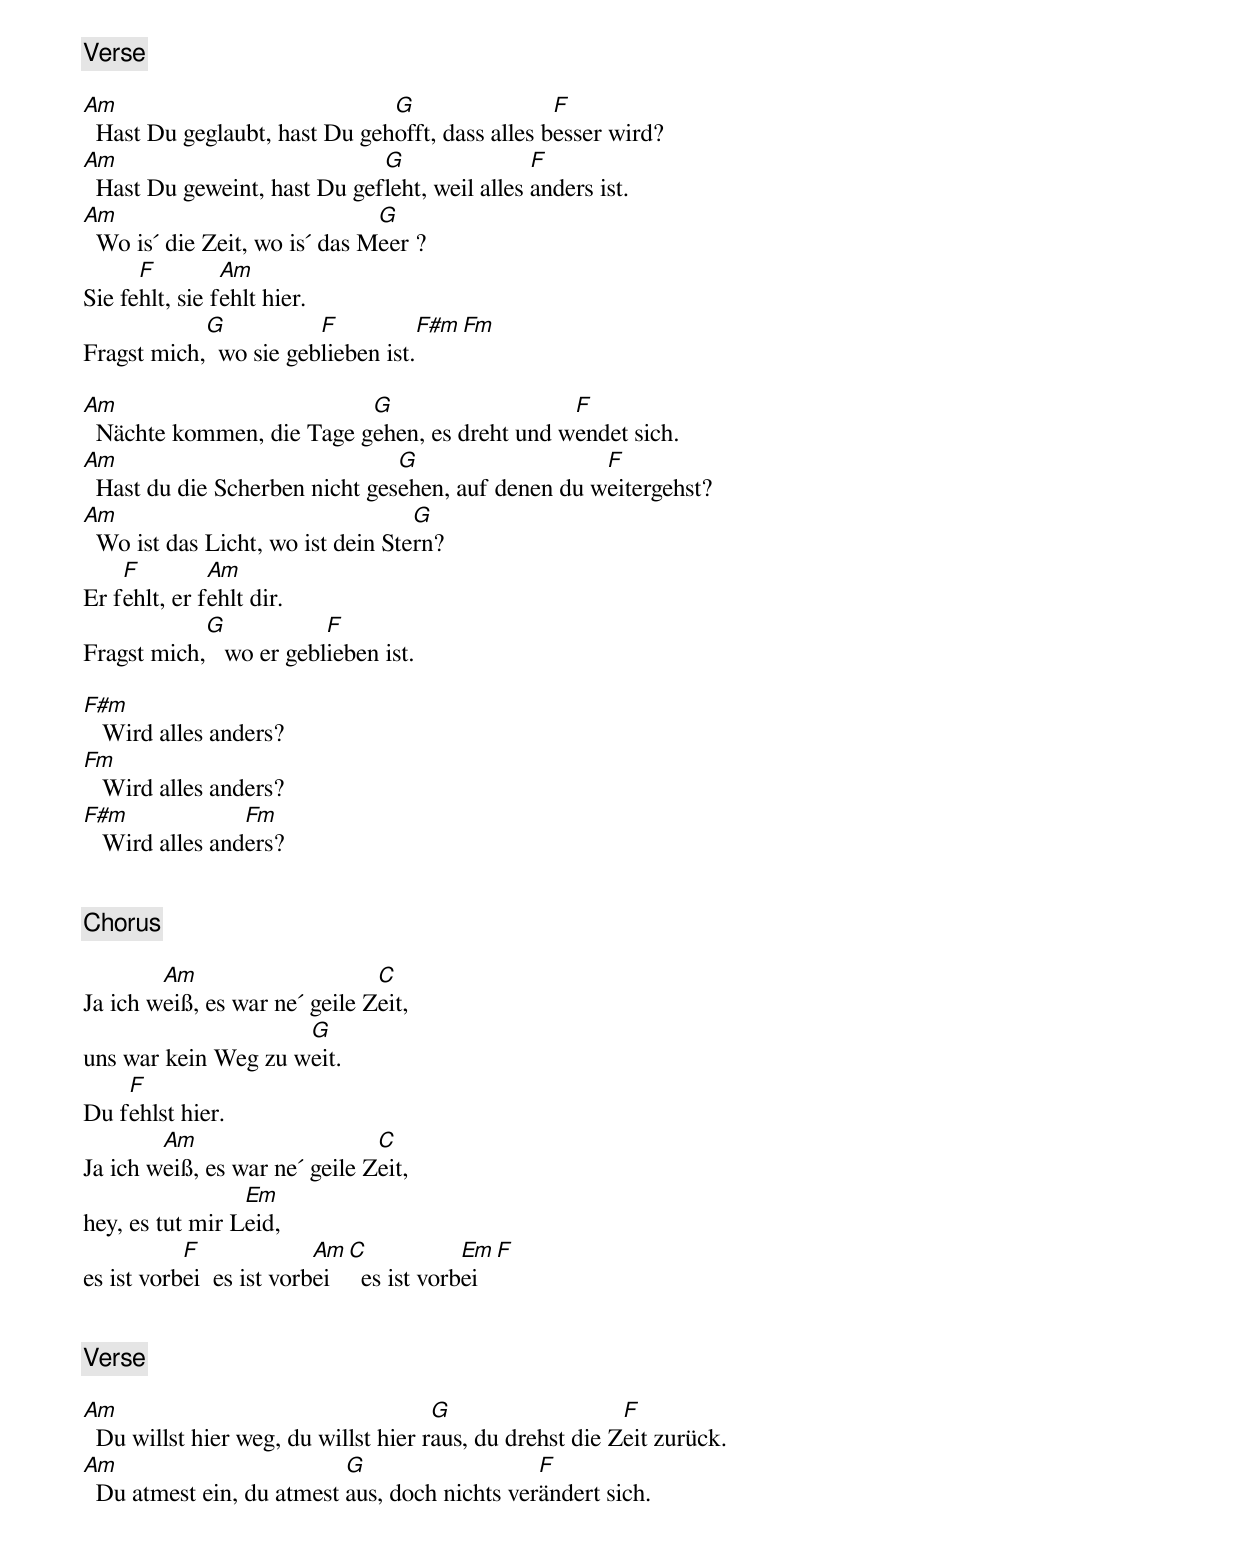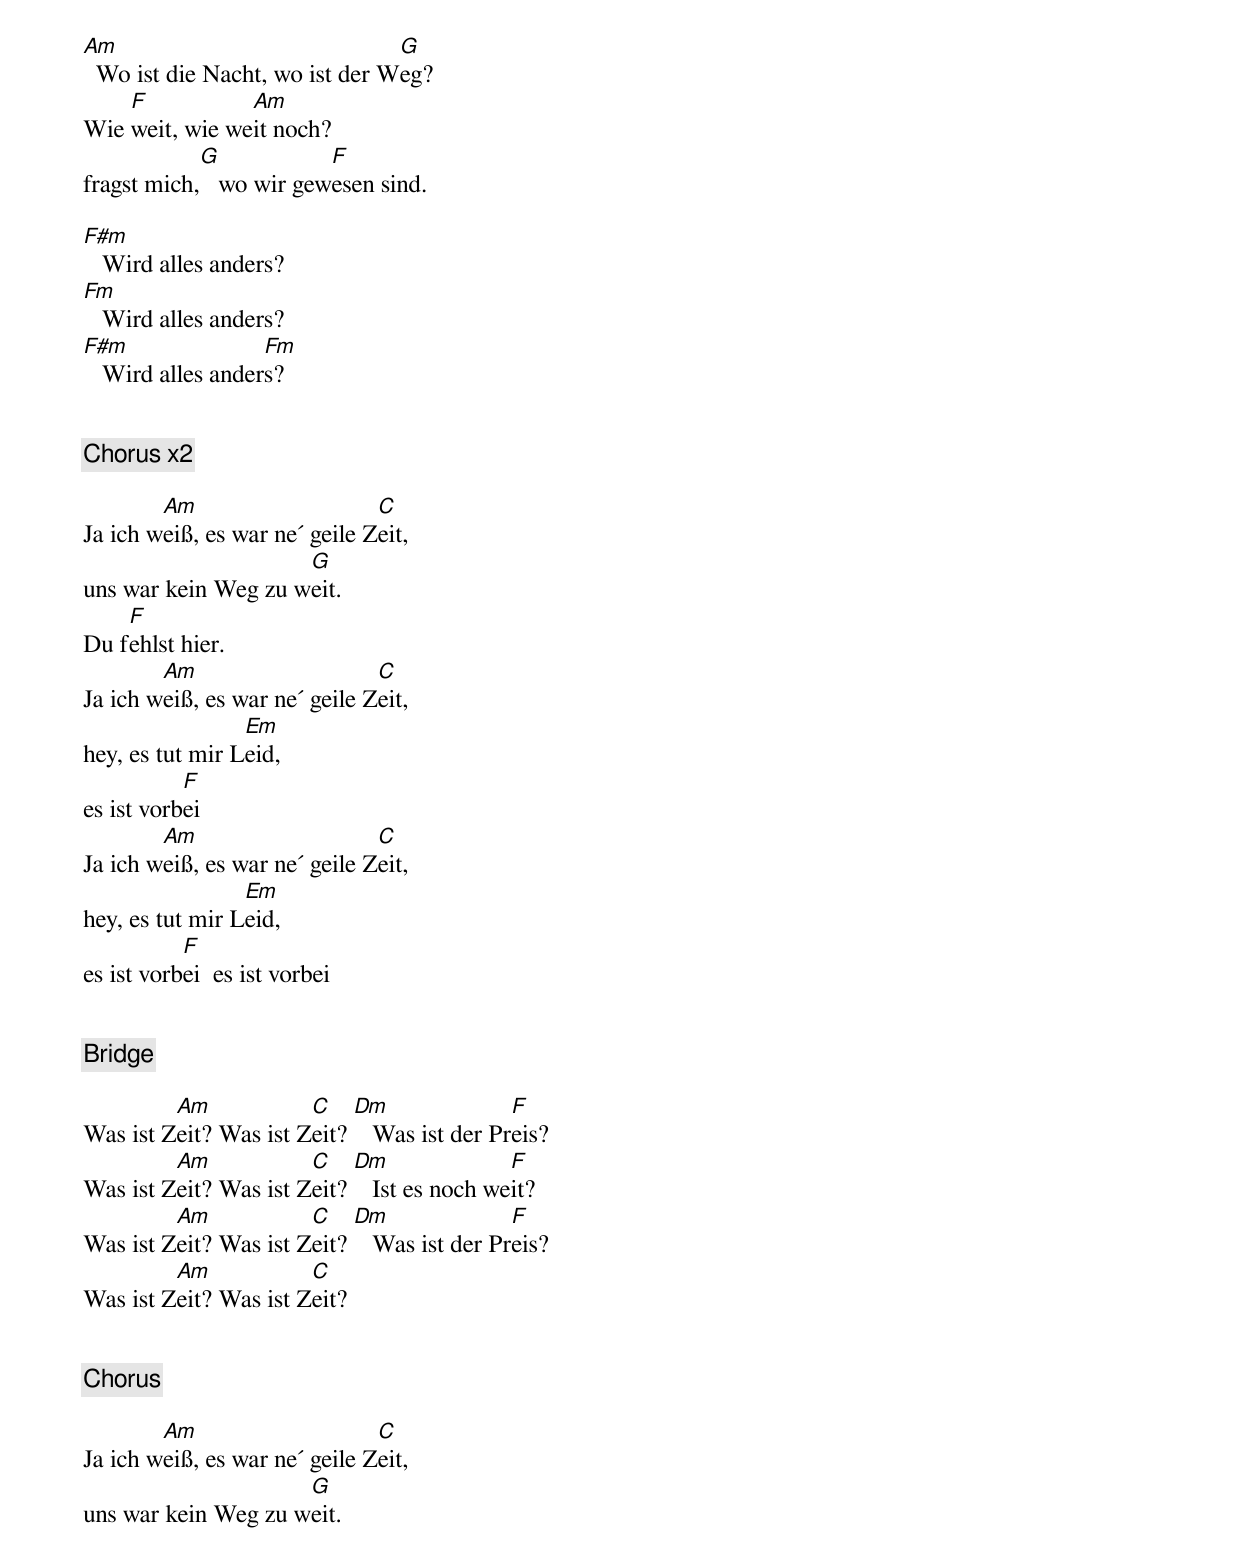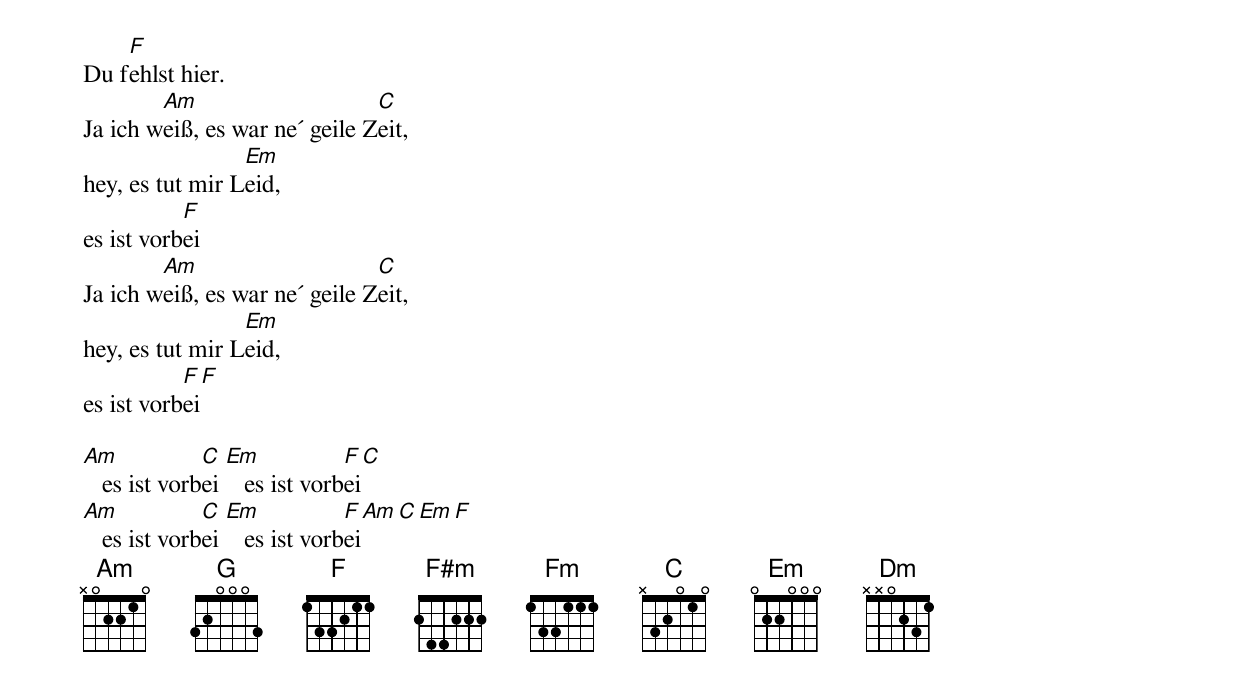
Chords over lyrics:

[Verse]

Am                             G                 F
  Hast Du geglaubt, hast Du gehofft, dass alles besser wird?
Am                            G                F
  Hast Du geweint, hast Du gefleht, weil alles anders ist.
Am                             G
  Wo is´ die Zeit, wo is´ das Meer ?
      F         Am
Sie fehlt, sie fehlt hier.
            G           F           F#m   Fm
Fragst mich,  wo sie geblieben ist.

Am                         G                   F
  Nächte kommen, die Tage gehen, es dreht und wendet sich.
Am                              G                   F
  Hast du die Scherben nicht gesehen, auf denen du weitergehst?
Am                                 G
  Wo ist das Licht, wo ist dein Stern?
    F         Am
Er fehlt, er fehlt dir.
            G            F
Fragst mich,   wo er geblieben ist.

F#m
   Wird alles anders?
Fm
   Wird alles anders?
F#m              Fm
   Wird alles anders?


[Chorus]

        Am                     C
Ja ich weiß, es war ne´ geile Zeit,
                     G
uns war kein Weg zu weit.
    F
Du fehlst hier.
        Am                     C
Ja ich weiß, es war ne´ geile Zeit,
                 Em
hey, es tut mir Leid,
           F              Am  C            Em  F
es ist vorbei  es ist vorbei    es ist vorbei


[Verse]

Am                                    G                   F
  Du willst hier weg, du willst hier raus, du drehst die Zeit zurück.
Am                         G                   F
  Du atmest ein, du atmest aus, doch nichts verändert sich.
Am                              G
  Wo ist die Nacht, wo ist der Weg?
    F           Am
Wie weit, wie weit noch?
            G            F
fragst mich,   wo wir gewesen sind.

F#m
   Wird alles anders?
Fm
   Wird alles anders?
F#m                Fm
   Wird alles anders?


[Chorus] x2

        Am                     C
Ja ich weiß, es war ne´ geile Zeit,
                     G
uns war kein Weg zu weit.
    F
Du fehlst hier.
        Am                     C
Ja ich weiß, es war ne´ geile Zeit,
                 Em
hey, es tut mir Leid,
           F
es ist vorbei
        Am                     C
Ja ich weiß, es war ne´ geile Zeit,
                 Em
hey, es tut mir Leid,
           F
es ist vorbei  es ist vorbei


[Bridge]

         Am            C    Dm               F
Was ist Zeit? Was ist Zeit?    Was ist der Preis?
         Am            C    Dm               F
Was ist Zeit? Was ist Zeit?    Ist es noch weit?
         Am            C    Dm               F
Was ist Zeit? Was ist Zeit?    Was ist der Preis?
         Am            C
Was ist Zeit? Was ist Zeit?


[Chorus]

        Am                     C
Ja ich weiß, es war ne´ geile Zeit,
                     G
uns war kein Weg zu weit.
    F
Du fehlst hier.
        Am                     C
Ja ich weiß, es war ne´ geile Zeit,
                 Em
hey, es tut mir Leid,
           F
es ist vorbei
        Am                     C
Ja ich weiß, es war ne´ geile Zeit,
                 Em
hey, es tut mir Leid,
           F   F
es ist vorbei

Am            C  Em            F   C
   es ist vorbei    es ist vorbei
Am            C  Em            F  Am  C  Em   F
   es ist vorbei    es ist vorbei
